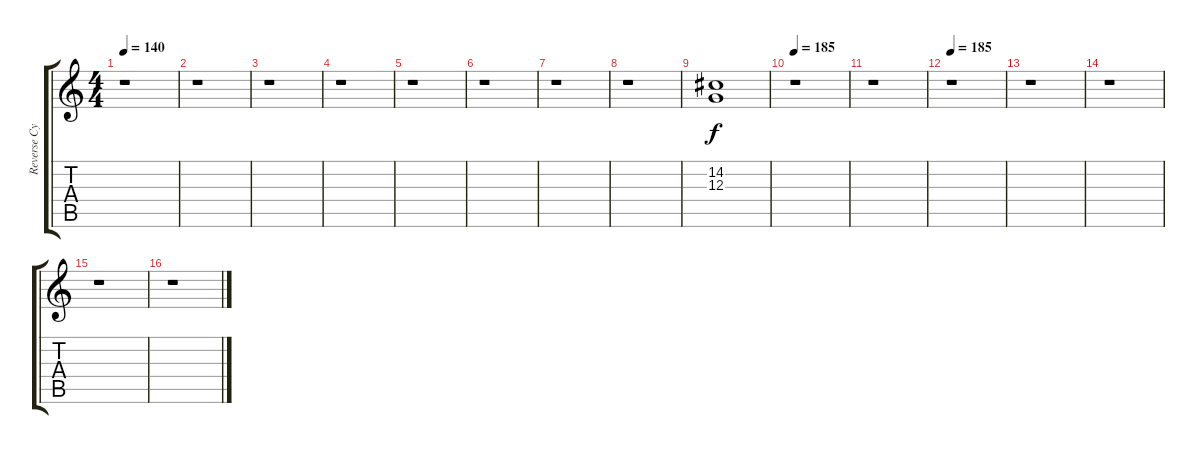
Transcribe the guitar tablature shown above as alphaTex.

\track ("Reverse Cymbal" "Reverse Cy") {instrument reversecymbal}
\staff {score tabs}
\tuning (E4 B3 G3 D3 A2 E2) {hide}
\ts (4 4)
\tempo 140
\clef g2
\ks c
r.1{dy f} |
r.1 |
r.1 |
r.1 |
r.1 |
r.1 |
r.1 |
r.1 |
(14.2 12.3).1 |
\tempo 180
\tempo 185
r.1 |
r.1 |
\tempo 185
r.1 |
r.1 |
r.1 |
r.1 |
r.1
